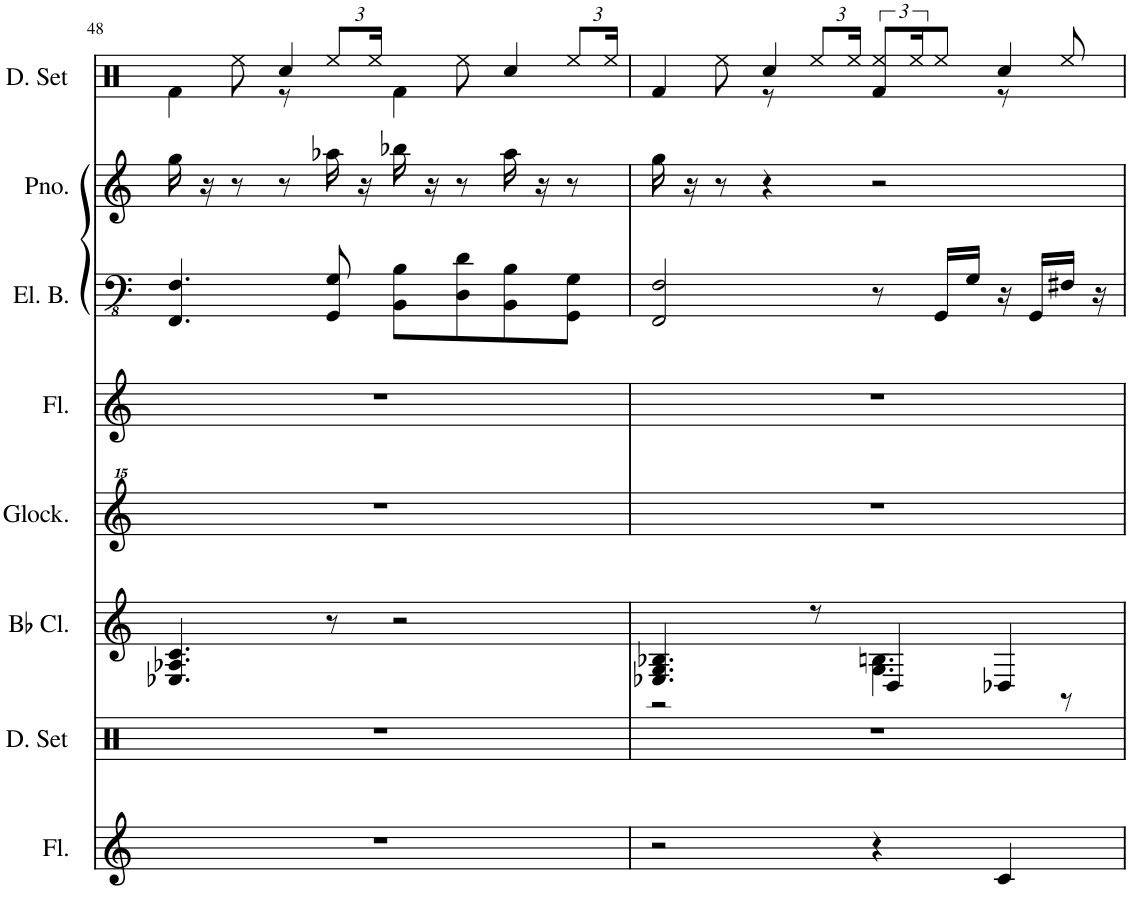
**kern	**kern	**kern	**kern	**kern	**kern	**kern	**kern
*part8	*part7	*part6	*part5	*part4	*part3	*part2	*part1
*staff8	*staff7	*staff6	*staff5	*staff4	*staff3	*staff2	*staff1
*I"Flute	*I"Drumset	*I"Bb Clarinet	*I"Glockenspiel	*I"Flute	*I"Electric Bass	*I"Piano	*I"Drumset
*I'Fl.	*I'D. Set	*I'Bb Cl.	*I'Glock.	*I'Fl.	*I'El. B.	*I'Pno.	*I'D. Set
!!LO:PB:g=z
*clefG2	*clefX	*clefG2	*clefG^^2	*clefG2	*clefFv4	*clefG2	*clefX
*	*	*Trd1c2	*	*	*	*	*
*k[]	*k[]	*k[]	*k[]	*k[]	*k[]	*k[]	*k[]
*M4/4	*M4/4	*M4/4	*M4/4	*M4/4	*M4/4	*M4/4	*M4/4
=48	=48	=48	=48	=48	=48	=48	=48
*	*	*	*	*	*	*	*^
1r	1r	4.E-X/ 4.A-X/ 4.c/	1r	1r	4.FFF/ 4.FF/	16gg\	4Rf\	8ryy
.	.	.	.	.	.	16r	.	.
.	.	.	.	.	.	8r	.	8Ree\
.	.	.	.	.	.	8r	4Rcc/	8r
*	*	*	*	*	*	*	*	*Xbrackettup
.	.	8r	.	.	8GGG/ 8GG/	16aa-X\	.	12Ree/L
.	.	.	.	.	.	16r	.	.
.	.	.	.	.	.	.	.	24Ree/Jk
.	.	2r	.	.	8BBB\ 8BB\L	16bb-X\	4Rf\	8ryy
.	.	.	.	.	.	16r	.	.
.	.	.	.	.	8DD\ 8D\	8r	.	8Ree\
.	.	.	.	.	8BBB\ 8BB\	16aa-\	4Rcc/	8ryy
.	.	.	.	.	.	16r	.	.
.	.	.	.	.	8GGG\ 8GG\J	8r	.	12Ree/L
.	.	.	.	.	.	.	.	24Ree/Jk
=49	=49	=49	=49	=49	=49	=49	=49	=49
*	*	*^	*	*	*	*	*	*
2r	1r	4.E-X/ 4.G/ 4.B-X/	2r	1r	1r	2FFF/ 2FF/	16gg\	4Rf/	8ryy
.	.	.	.	.	.	.	16r	.	.
.	.	.	.	.	.	.	8r	.	8Ree\
.	.	.	.	.	.	.	4r	4Rcc/	8r
.	.	8r	.	.	.	.	.	.	12Ree/L
.	.	.	.	.	.	.	.	.	24Ree/Jk
*	*	*	*	*	*	*	*	*	*brackettup
4r	.	4D/	4.G\ 4.Bn\	.	.	8r	2r	4Rf/	12Ree/L
.	.	.	.	.	.	.	.	.	24Ree/K
.	.	.	.	.	.	16GGG/LL	.	.	8Ree/J
.	.	.	.	.	.	16GG/JJ	.	.	.
4c/	.	4D-X/	.	.	.	16r	.	4Rcc/	8r
.	.	.	.	.	.	16GGG/LL	.	.	.
.	.	.	8r	.	.	16FF#X/JJ	.	.	8Ree/
.	.	.	.	.	.	16r	.	.	.
*	*	*v	*v	*	*	*	*	*v	*v
=	=	=	=	=	=	=	=
*-	*-	*-	*-	*-	*-	*-	*-
